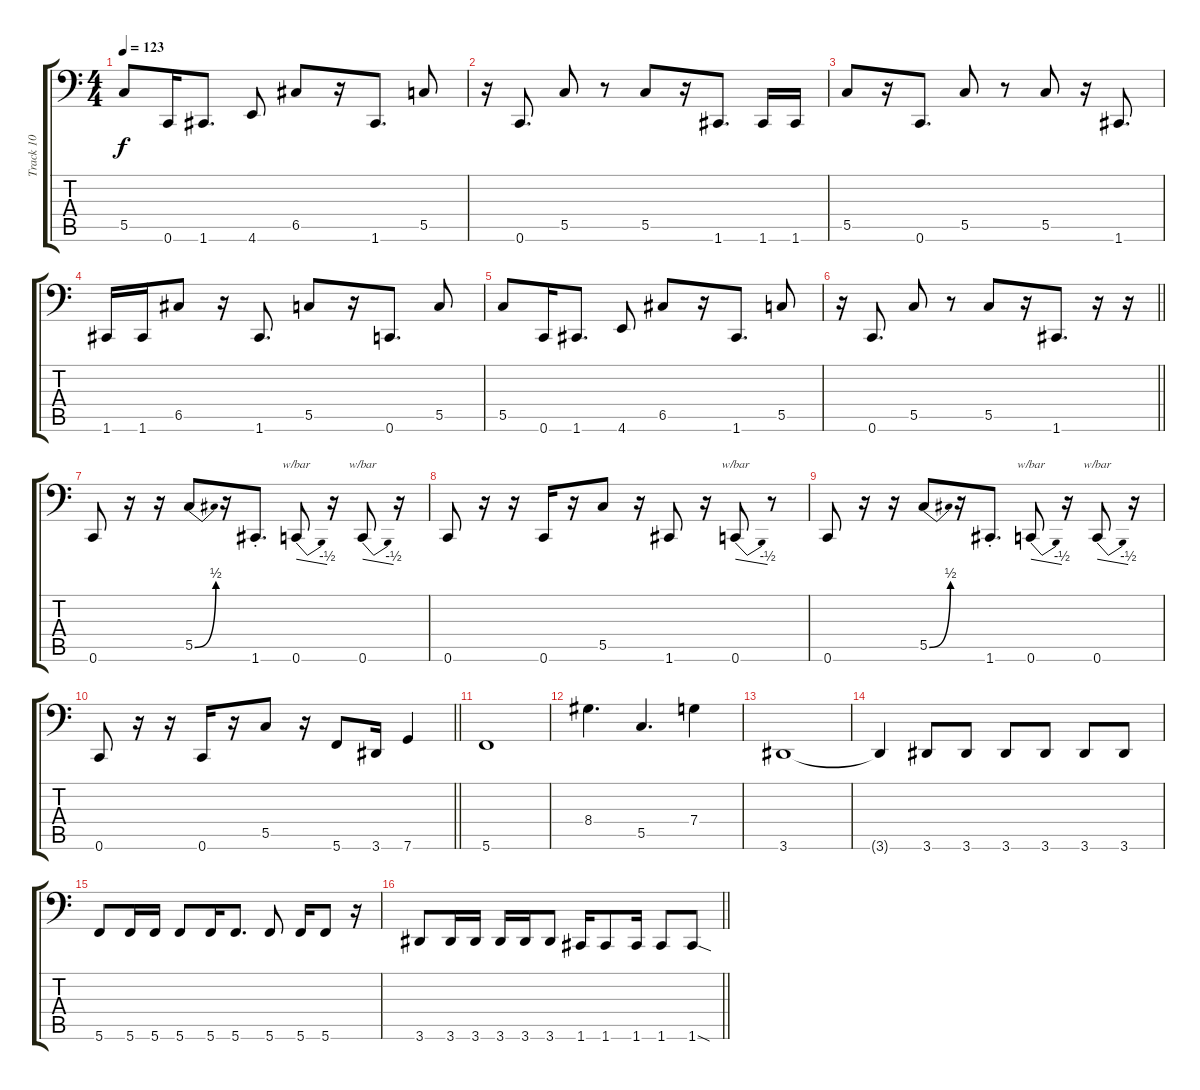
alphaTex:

\track ("Track 10" "Track 10") {instrument electricbasspick}
\staff {score tabs}
\tuning (D3 A2 F2 C2 G1 C1) {hide}
\ts (4 4)
\tempo 123
\clef f4
\ks c
5.5.8{dy f} 0.6.16 1.6.8{d} 4.6.8 6.5.8 r.16 1.6.8{d} 5.5.8 |
r.16 0.6.8{d} 5.5.8 r.8 5.5.8 r.16 1.6.8{d} 1.6.16 1.6.16 |
5.5.8 r.16 0.6.8{d} 5.5.8 r.8 5.5.8 r.16 1.6.8{d} |
1.6.16 1.6.16 6.5.8 r.16 1.6.8{d} 5.5.8 r.16 0.6.8{d} 5.5.8 |
5.5.8 0.6.16 1.6.8{d} 4.6.8 6.5.8 r.16 1.6.8{d} 5.5.8 |
\barLineRight lightlight
r.16 0.6.8{d} 5.5.8 r.8 5.5.8 r.16 1.6.8{d} r.16 r.16 |
0.6.8 r.16 r.16 5.5{be (bend 0 0 60 2)}.8 r.16 1.6{st}.8{d} 0.6.8{tbe (dive default 0 0 60 -2)} r.16 0.6.8{tbe (dive default 0 0 60 -2)} r.16 |
0.6.8 r.16 r.16 0.6.16 r.16 5.5.8 r.16 1.6.8 r.16 0.6.8{tbe (dive default 0 0 60 -2)} r.8 |
0.6.8 r.16 r.16 5.5{be (bend 0 0 60 2)}.8 r.16 1.6{st}.8{d} 0.6.8{tbe (dive default 0 0 60 -2)} r.16 0.6.8{tbe (dive default 0 0 60 -2)} r.16 |
\barLineRight lightlight
0.6.8 r.16 r.16 0.6.16 r.16 5.5.8 r.16 5.6.8 3.6.16 7.6.4 |
5.6.1 |
8.4.4{d} 5.5.4{d} 7.4.4 |
3.6.1 |
3.6{t}.4 3.6.8 3.6.8 3.6.8 3.6.8 3.6.8 3.6.8 |
5.6.8 5.6.16 5.6.16 5.6.8 5.6.16 5.6.8{d} 5.6.8 5.6.16 5.6.8 r.16 |
\barLineRight lightlight
3.6.8 3.6.16 3.6.16 3.6.16 3.6.16 3.6.8 1.6.16 1.6.8 1.6.16 1.6.8 1.6{sod}.8
